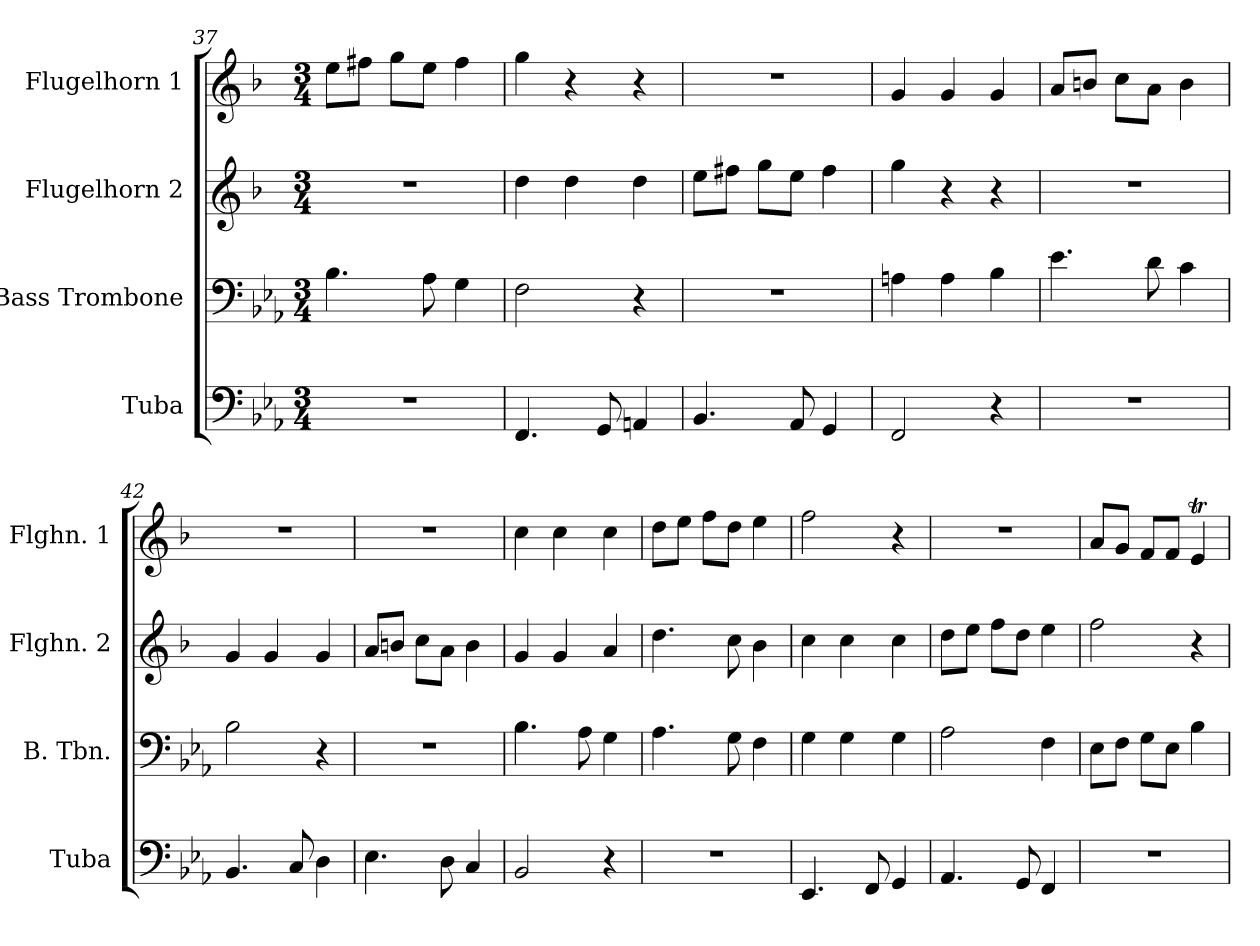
**kern	**kern	**kern	**kern
*part4	*part3	*part2	*part1
*staff4	*staff3	*staff2	*staff1
*I"Tuba	*I"Bass Trombone	*I"Flugelhorn 2	*I"Flugelhorn 1
*I'Tuba	*I'B. Tbn.	*I'Flghn. 2	*I'Flghn. 1
!!LO:LB:g=z
*clefF4	*clefF4	*clefG2	*clefG2
*	*	*ITrd1c2	*ITrd1c2
*k[b-e-a-]	*k[b-e-a-]	*k[b-e-a-]	*k[b-e-a-]
*E-:	*E-:	*E-:	*E-:
*M3/4	*M3/4	*M3/4	*M3/4
=37	=37	=37	=37
2.r	4.B-\	2.r	8dd\L
.	.	.	8een\J
.	.	.	8ff\L
.	8A-\	.	8dd\J
.	4G\	.	4ee\
=38	=38	=38	=38
4.FF/	2F\	4cc\	4ff\
.	.	4cc\	4r
8GG/	.	.	.
4AAn/	4r	4cc\	4r
=39	=39	=39	=39
4.BB-/	2.r	8dd\L	2.r
.	.	8een\J	.
.	.	8ff\L	.
8AA-/	.	8dd\J	.
4GG/	.	4ee\	.
=40	=40	=40	=40
2FF/	4An\	4ff\	4f/
.	4A\	4r	4f/
4r	4B-\	4r	4f/
=41	=41	=41	=41
2.r	4.e-\	2.r	8g/L
.	.	.	8an/J
.	.	.	8b-\L
.	8d\	.	8g\J
.	4c\	.	4a\
=42	=42	=42	=42
4.BB-/	2B-\	4f/	2.r
.	.	4f/	.
8C/	.	.	.
4D\	4r	4f/	.
=43	=43	=43	=43
4.E-\	2.r	8g/L	2.r
.	.	8an/J	.
.	.	8b-\L	.
8D\	.	8g\J	.
4C/	.	4a\	.
!!LO:LB:g=z
=44	=44	=44	=44
2BB-/	4.B-\	4f/	4b-\
.	.	4f/	4b-\
.	8A-\	.	.
4r	4G\	4g/	4b-\
=45	=45	=45	=45
2.r	4.A-\	4.cc\	8cc\L
.	.	.	8dd\J
.	.	.	8ee-\L
.	8G\	8b-\	8cc\J
.	4F\	4a-\	4dd\
=46	=46	=46	=46
4.EE-/	4G\	4b-\	2ee-\
.	4G\	4b-\	.
8FF/	.	.	.
4GG/	4G\	4b-\	4r
=47	=47	=47	=47
4.AA-/	2A-\	8cc\L	2.r
.	.	8dd\J	.
.	.	8ee-\L	.
8GG/	.	8cc\J	.
4FF/	4F\	4dd\	.
=48	=48	=48	=48
2.r	8E-\L	2ee-\	8g/L
.	8F\J	.	8f/J
.	8G\L	.	8e-/L
.	8E-\J	.	8e-/J
.	4B-\	4r	4dt/
=	=	=	=
*-	*-	*-	*-
